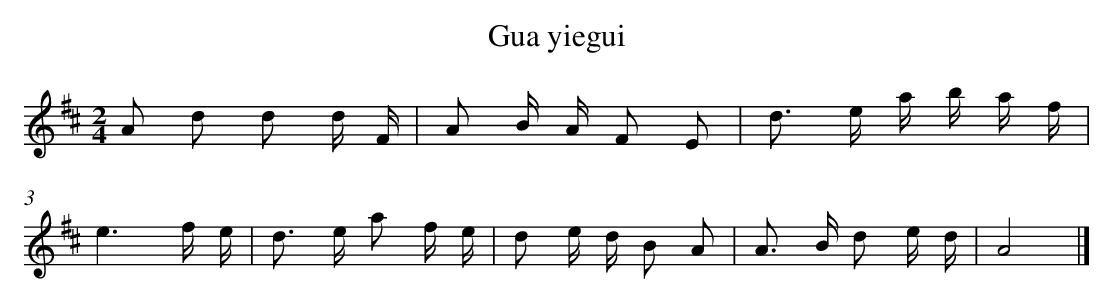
X:1
T: Gua yiegui
L: 1/16
M: 2/4
K: D
A2 d2 d2 d F [I:setbarnb 1]|
A2 B A F2 E2 |
d2> e2 a b a f |
e6f e |
d2> e2 a2 f e |
d2 e d B2 A2 |
A2> B2 d2 e d |
A8 |]
